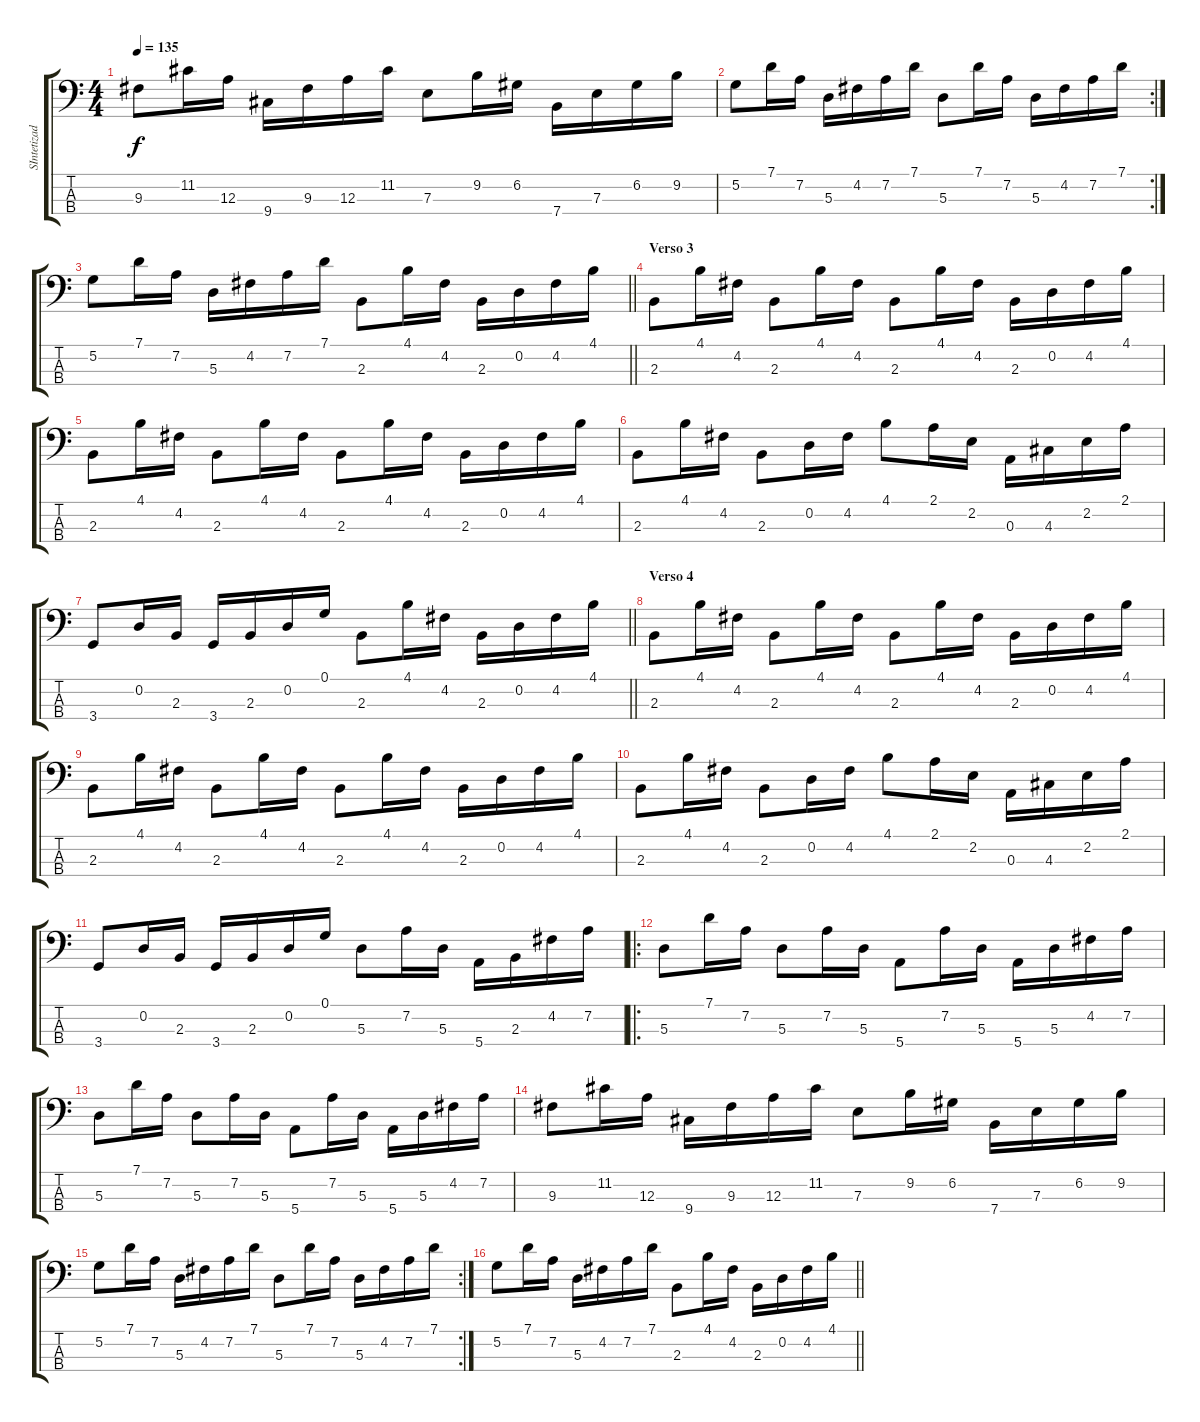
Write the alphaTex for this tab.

\track ("SIntetizador" "SIntetizad") {instrument synthbass1}
\staff {score tabs}
\tuning (G2 D2 A1 E1) {hide}
\ts (4 4)
\tempo 135
\clef f4
\ks c
9.3.8{dy f} 11.2.16 12.3.16 9.4.16 9.3.16 12.3.16 11.2.16 7.3.8 9.2.16 6.2.16 7.4.16 7.3.16 6.2.16 9.2.16 |
\rc 2
5.2.8 7.1.16 7.2.16 5.3.16 4.2.16 7.2.16 7.1.16 5.3.8 7.1.16 7.2.16 5.3.16 4.2.16 7.2.16 7.1.16 |
\barLineRight lightlight
5.2.8 7.1.16 7.2.16 5.3.16 4.2.16 7.2.16 7.1.16 2.3.8 4.1.16 4.2.16 2.3.16 0.2.16 4.2.16 4.1.16 |
\section ("" "Verso 3")
2.3.8 4.1.16 4.2.16 2.3.8 4.1.16 4.2.16 2.3.8 4.1.16 4.2.16 2.3.16 0.2.16 4.2.16 4.1.16 |
2.3.8 4.1.16 4.2.16 2.3.8 4.1.16 4.2.16 2.3.8 4.1.16 4.2.16 2.3.16 0.2.16 4.2.16 4.1.16 |
2.3.8 4.1.16 4.2.16 2.3.8 0.2.16 4.2.16 4.1.8 2.1.16 2.2.16 0.3.16 4.3.16 2.2.16 2.1.16 |
\barLineRight lightlight
3.4.8 0.2.16 2.3.16 3.4.16 2.3.16 0.2.16 0.1.16 2.3.8 4.1.16 4.2.16 2.3.16 0.2.16 4.2.16 4.1.16 |
\section ("" "Verso 4")
2.3.8 4.1.16 4.2.16 2.3.8 4.1.16 4.2.16 2.3.8 4.1.16 4.2.16 2.3.16 0.2.16 4.2.16 4.1.16 |
2.3.8 4.1.16 4.2.16 2.3.8 4.1.16 4.2.16 2.3.8 4.1.16 4.2.16 2.3.16 0.2.16 4.2.16 4.1.16 |
2.3.8 4.1.16 4.2.16 2.3.8 0.2.16 4.2.16 4.1.8 2.1.16 2.2.16 0.3.16 4.3.16 2.2.16 2.1.16 |
3.4.8 0.2.16 2.3.16 3.4.16 2.3.16 0.2.16 0.1.16 5.3.8 7.2.16 5.3.16 5.4.16 2.3.16 4.2.16 7.2.16 |
\ro
5.3.8 7.1.16 7.2.16 5.3.8 7.2.16 5.3.16 5.4.8 7.2.16 5.3.16 5.4.16 5.3.16 4.2.16 7.2.16 |
5.3.8 7.1.16 7.2.16 5.3.8 7.2.16 5.3.16 5.4.8 7.2.16 5.3.16 5.4.16 5.3.16 4.2.16 7.2.16 |
9.3.8 11.2.16 12.3.16 9.4.16 9.3.16 12.3.16 11.2.16 7.3.8 9.2.16 6.2.16 7.4.16 7.3.16 6.2.16 9.2.16 |
\rc 2
5.2.8 7.1.16 7.2.16 5.3.16 4.2.16 7.2.16 7.1.16 5.3.8 7.1.16 7.2.16 5.3.16 4.2.16 7.2.16 7.1.16 |
\barLineRight lightlight
5.2.8 7.1.16 7.2.16 5.3.16 4.2.16 7.2.16 7.1.16 2.3.8 4.1.16 4.2.16 2.3.16 0.2.16 4.2.16 4.1.16
